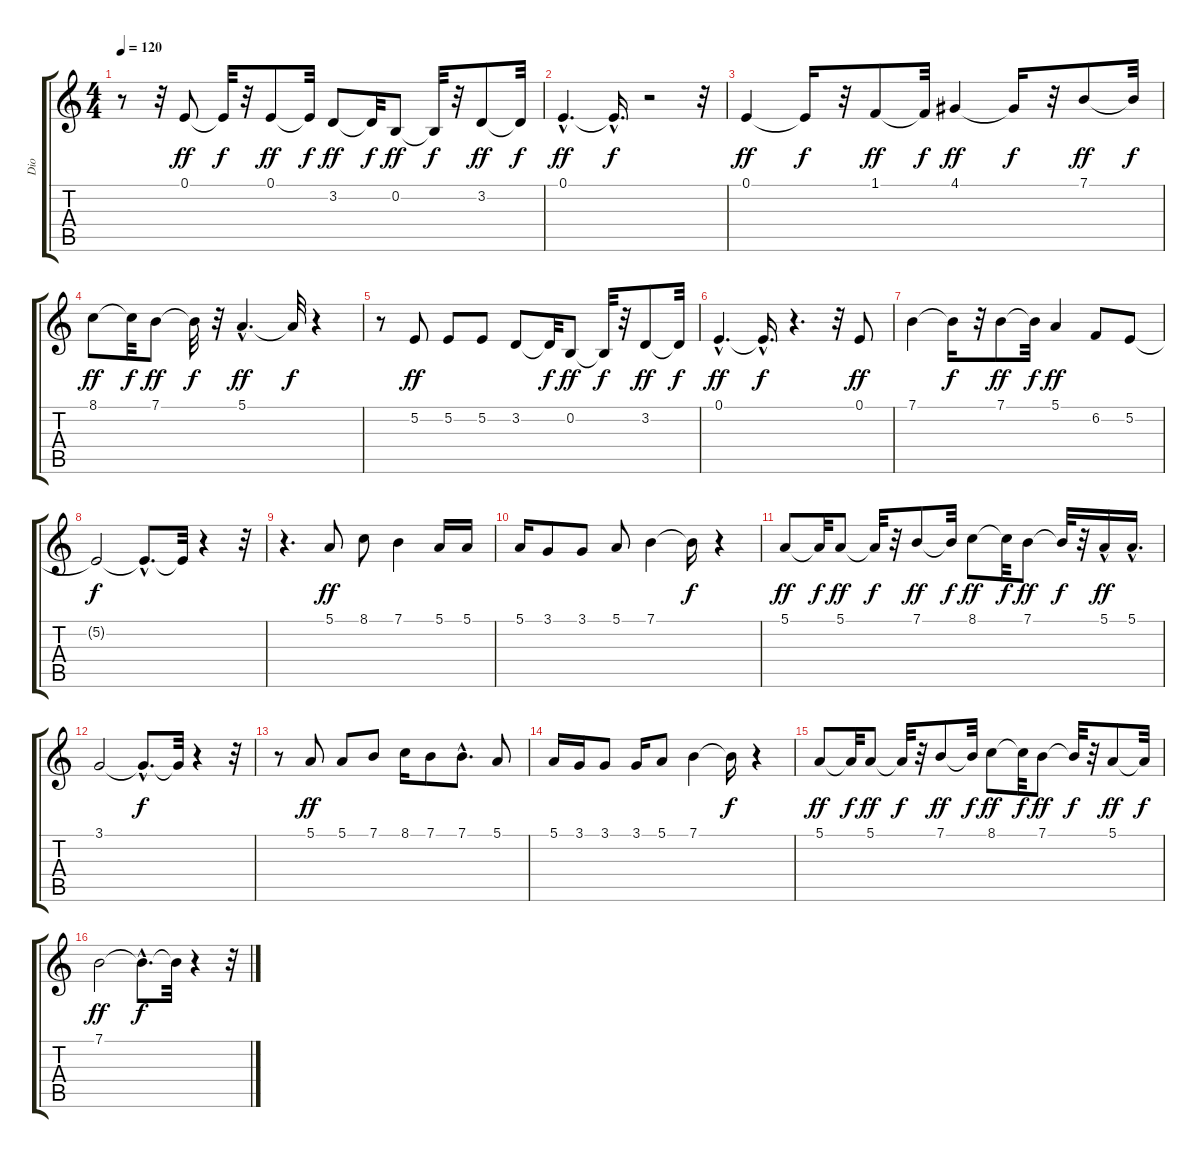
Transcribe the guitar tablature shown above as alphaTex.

\track ("Dio" "Dio") {instrument choiraahs}
\staff {score tabs}
\tuning (E4 B3 G3 D3 A2 E2) {hide}
\ts (4 4)
\tempo 120
\clef g2
\ks c
r.8{dy f} r.32 0.1.8{dy ff} 0.1{t}.32{dy f} r.32 0.1.8{dy ff} 0.1{t}.32{dy f} 3.2.8{dy ff} 3.2{t}.32{dy f} 0.2.8{dy ff} 0.2{t}.32{dy f} r.32 3.2.8{dy ff} 3.2{t}.32{dy f} |
0.1{hac}.4{d dy ff} 0.1{hac t}.16{d dy f} r.2 r.32 |
0.1.4{dy ff} 0.1{t}.16{dy f} r.32 1.1.8{dy ff} 1.1{t}.32{dy f} 4.1.4{dy ff} 4.1{t}.16{dy f} r.32 7.1.8{dy ff} 7.1{t}.32{dy f} |
8.1.8{dy ff} 8.1{t}.32{dy f} 7.1.8{dy ff} 7.1{t}.32{dy f} r.32 5.1{hac}.4{d dy ff} 5.1{t}.32{dy f} r.4 |
r.8 5.2.8{dy ff} 5.2.8 5.2.8 3.2.8 3.2{t}.32{dy f} 0.2.8{dy ff} 0.2{t}.32{dy f} r.32 3.2.8{dy ff} 3.2{t}.32{dy f} |
0.1{hac}.4{d dy ff} 0.1{hac t}.16{d dy f} r.4{d} r.32 0.1.8{dy ff} |
7.1.4 7.1{t}.16{dy f} r.32 7.1.8{dy ff} 7.1{t}.32{dy f} 5.1.4{dy ff} 6.2.8 5.2.8 |
5.2{t}.2{dy f} 5.2{hac t}.8{d} 5.2{t}.32 r.4 r.32 |
r.4{d} 5.1.8{dy ff} 8.1.8 7.1.4 5.1.16 5.1.16 |
5.1.16 3.1.8 3.1.8 5.1.8 7.1.4 7.1{t}.16{dy f} r.4 |
5.1.8{dy ff} 5.1{t}.32{dy f} 5.1.8{dy ff} 5.1{t}.32{dy f} r.32 7.1.8{dy ff} 7.1{t}.32{dy f} 8.1.8{dy ff} 8.1{t}.32{dy f} 7.1.8{dy ff} 7.1{t}.32{dy f} r.32 5.1{hac}.16{dy ff} 5.1{hac}.16{d} |
3.1.2 3.1{hac t}.8{d dy f} 3.1{t}.32 r.4 r.32 |
r.8 5.1.8{dy ff} 5.1.8 7.1.8 8.1.16 7.1.8 7.1{hac}.8{d} 5.1.8 |
5.1.16 3.1.16 3.1.8 3.1.16 5.1.8 7.1.4 7.1{t}.16{dy f} r.4 |
5.1.8{dy ff} 5.1{t}.32{dy f} 5.1.8{dy ff} 5.1{t}.32{dy f} r.32 7.1.8{dy ff} 7.1{t}.32{dy f} 8.1.8{dy ff} 8.1{t}.32{dy f} 7.1.8{dy ff} 7.1{t}.32{dy f} r.32 5.1.8{dy ff} 5.1{t}.32{dy f} |
7.1.2{dy ff} 7.1{hac t}.8{d dy f} 7.1{t}.32 r.4 r.32
